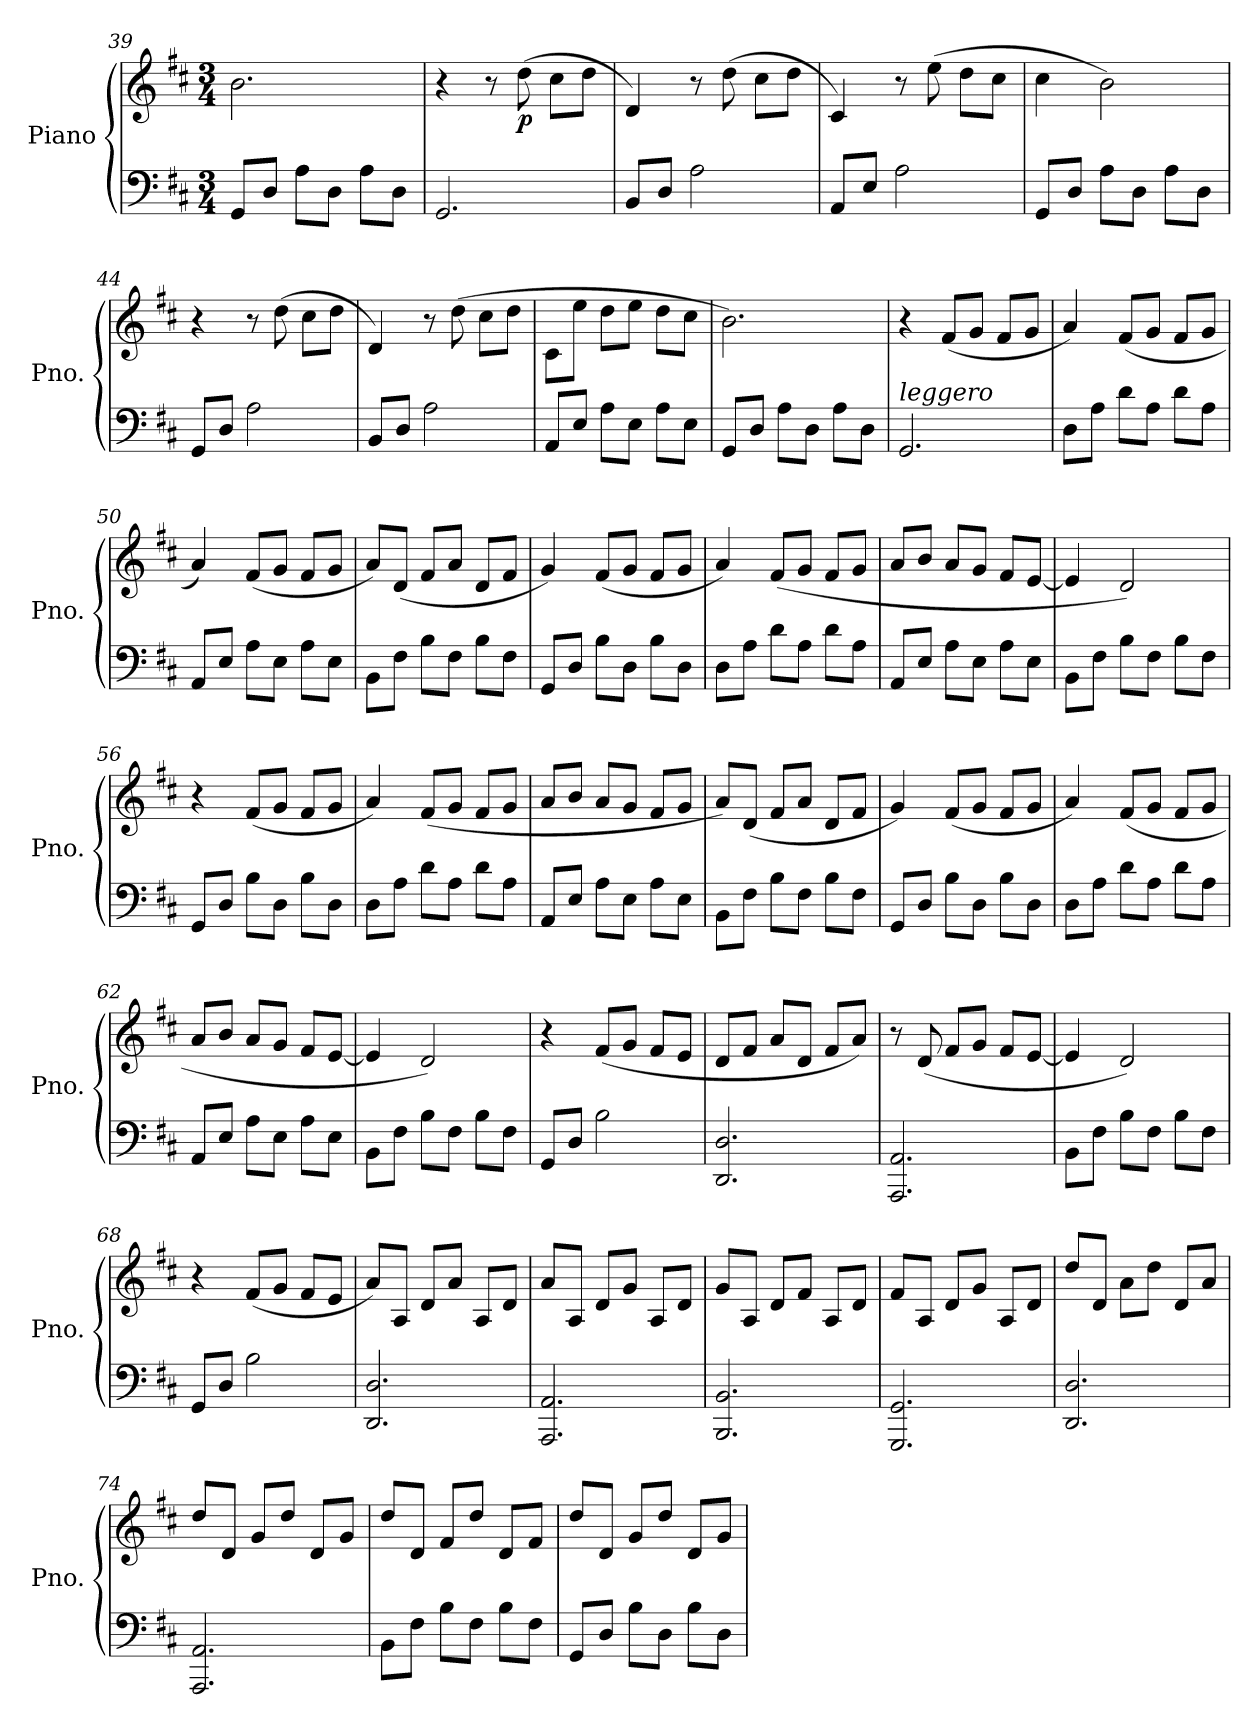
**kern	**kern	**dynam
*part1	*part1	*part1
*staff2	*staff1	*staff1/2
*I"Piano	*	*
*I'Pno.	*	*
*clefF4	*clefG2	*
*k[f#c#]	*k[f#c#]	*
*M3/4	*M3/4	*
=39	=39	=39
8GG/L	2.b\	.
8D/J	.	.
8A\L	.	.
8D\J	.	.
8A\L	.	.
8D\J	.	.
=40	=40	=40
2.GG/	4r	.
.	8r	.
!	!	!LO:DY:b
.	(8dd\	p
.	8cc#\L	.
.	8dd\J	.
=41	=41	=41
8BB/L	4d/)	.
8D/J	.	.
2A\	8r	.
.	(8dd\	.
.	8cc#\L	.
.	8dd\J	.
=42	=42	=42
8AA/L	4c#/)	.
8E/J	.	.
2A\	8r	.
.	(8ee\	.
.	8dd\L	.
.	8cc#\J	.
!!LO:LB:g=z
=43	=43	=43
8GG/L	4cc#\	.
8D/J	.	.
8A\L	2b\)	.
8D\J	.	.
8A\L	.	.
8D\J	.	.
=44	=44	=44
8GG/L	4r	.
8D/J	.	.
2A\	8r	.
.	(8dd\	.
.	8cc#\L	.
.	8dd\J	.
=45	=45	=45
8BB/L	4d/)	.
8D/J	.	.
2A\	8r	.
.	(8dd\	.
.	8cc#\L	.
.	8dd\J	.
=46	=46	=46
8AA/L	8c#\L	.
8E/J	8ee\J	.
8A\L	8dd\L	.
8E\J	8ee\J	.
8A\L	8dd\L	.
8E\J	8cc#\J	.
=47	=47	=47
8GG/L	2.b\)	.
8D/J	.	.
8A\L	.	.
8D\J	.	.
8A\L	.	.
8D\J	.	.
=48	=48	=48
!LO:TX:a:i:t=leggero	!	!
2.GG/	4r	.
.	(8f#/L	.
.	8g/J	.
.	8f#/L	.
.	8g/J	.
=49	=49	=49
8D\L	4a/)	.
8A\J	.	.
8d\L	(8f#/L	.
8A\J	8g/J	.
8d\L	8f#/L	.
8A\J	8g/J	.
!!LO:LB:g=z
=50	=50	=50
8AA/L	4a/)	.
8E/J	.	.
8A\L	(8f#/L	.
8E\J	8g/J	.
8A\L	8f#/L	.
8E\J	8g/J	.
=51	=51	=51
8BB\L	8a/L)	.
8F#\J	(8d/J	.
8B\L	8f#/L	.
8F#\J	8a/J	.
8B\L	8d/L	.
8F#\J	8f#/J	.
=52	=52	=52
8GG/L	4g/)	.
8D/J	.	.
8B\L	(8f#/L	.
8D\J	8g/J	.
8B\L	8f#/L	.
8D\J	8g/J	.
=53	=53	=53
8D\L	4a/)	.
8A\J	.	.
8d\L	(8f#/L	.
8A\J	8g/J	.
8d\L	8f#/L	.
8A\J	8g/J	.
=54	=54	=54
8AA/L	8a/L	.
8E/J	8b/J	.
8A\L	8a/L	.
8E\J	8g/J	.
8A\L	8f#/L	.
8E\J	[8e/J	.
=55	=55	=55
8BB\L	4e/]	.
8F#\J	.	.
8B\L	2d/)	.
8F#\J	.	.
8B\L	.	.
8F#\J	.	.
!!LO:LB:g=z
=56	=56	=56
8GG/L	4r	.
8D/J	.	.
8B\L	(8f#/L	.
8D\J	8g/J	.
8B\L	8f#/L	.
8D\J	8g/J	.
=57	=57	=57
8D\L	4a/)	.
8A\J	.	.
8d\L	(8f#/L	.
8A\J	8g/J	.
8d\L	8f#/L	.
8A\J	8g/J	.
=58	=58	=58
8AA/L	8a/L	.
8E/J	8b/J	.
8A\L	8a/L	.
8E\J	8g/J	.
8A\L	8f#/L	.
8E\J	8g/J	.
=59	=59	=59
8BB\L	8a/L)	.
8F#\J	(8d/J	.
8B\L	8f#/L	.
8F#\J	8a/J	.
8B\L	8d/L	.
8F#\J	8f#/J	.
=60	=60	=60
8GG/L	4g/)	.
8D/J	.	.
8B\L	(8f#/L	.
8D\J	8g/J	.
8B\L	8f#/L	.
8D\J	8g/J	.
=61	=61	=61
8D\L	4a/)	.
8A\J	.	.
8d\L	(8f#/L	.
8A\J	8g/J	.
8d\L	8f#/L	.
8A\J	8g/J	.
!!LO:LB:g=z
=62	=62	=62
8AA/L	8a/L	.
8E/J	8b/J	.
8A\L	8a/L	.
8E\J	8g/J	.
8A\L	8f#/L	.
8E\J	[8e/J	.
=63	=63	=63
8BB\L	4e/]	.
8F#\J	.	.
8B\L	2d/)	.
8F#\J	.	.
8B\L	.	.
8F#\J	.	.
=64	=64	=64
8GG/L	4r	.
8D/J	.	.
2B\	(8f#/L	.
.	8g/J	.
.	8f#/L	.
.	8e/J	.
=65	=65	=65
2.DD/ 2.D/	8d/L	.
.	8f#/J	.
.	8a/L	.
.	8d/J	.
.	8f#/L	.
.	8a/J)	.
=66	=66	=66
2.AAA/ 2.AA/	8r	.
.	(8d/	.
.	8f#/L	.
.	8g/J	.
.	8f#/L	.
.	[8e/J	.
=67	=67	=67
8BB\L	4e/]	.
8F#\J	.	.
8B\L	2d/)	.
8F#\J	.	.
8B\L	.	.
8F#\J	.	.
!!LO:PB:g=z
=68	=68	=68
8GG/L	4r	.
8D/J	.	.
2B\	(8f#/L	.
.	8g/J	.
.	8f#/L	.
.	8e/J	.
=69	=69	=69
2.DD/ 2.D/	8a/L)	.
.	8A/J	.
.	8d/L	.
.	8a/J	.
.	8A/L	.
.	8d/J	.
=70	=70	=70
2.AAA/ 2.AA/	8a/L	.
.	8A/J	.
.	8d/L	.
.	8g/J	.
.	8A/L	.
.	8d/J	.
=71	=71	=71
2.BBB/ 2.BB/	8g/L	.
.	8A/J	.
.	8d/L	.
.	8f#/J	.
.	8A/L	.
.	8d/J	.
=72	=72	=72
2.GGG/ 2.GG/	8f#/L	.
.	8A/J	.
.	8d/L	.
.	8g/J	.
.	8A/L	.
.	8d/J	.
=73	=73	=73
2.DD/ 2.D/	8dd/L	.
.	8d/J	.
.	8a\L	.
.	8dd\J	.
.	8d/L	.
.	8a/J	.
!!LO:LB:g=z
=74	=74	=74
2.AAA/ 2.AA/	8dd/L	.
.	8d/J	.
.	8g/L	.
.	8dd/J	.
.	8d/L	.
.	8g/J	.
=75	=75	=75
8BB\L	8dd/L	.
8F#\J	8d/J	.
8B\L	8f#/L	.
8F#\J	8dd/J	.
8B\L	8d/L	.
8F#\J	8f#/J	.
=76	=76	=76
8GG/L	8dd/L	.
8D/J	8d/J	.
8B\L	8g/L	.
8D\J	8dd/J	.
8B\L	8d/L	.
8D\J	8g/J	.
=	=	=
*-	*-	*-
